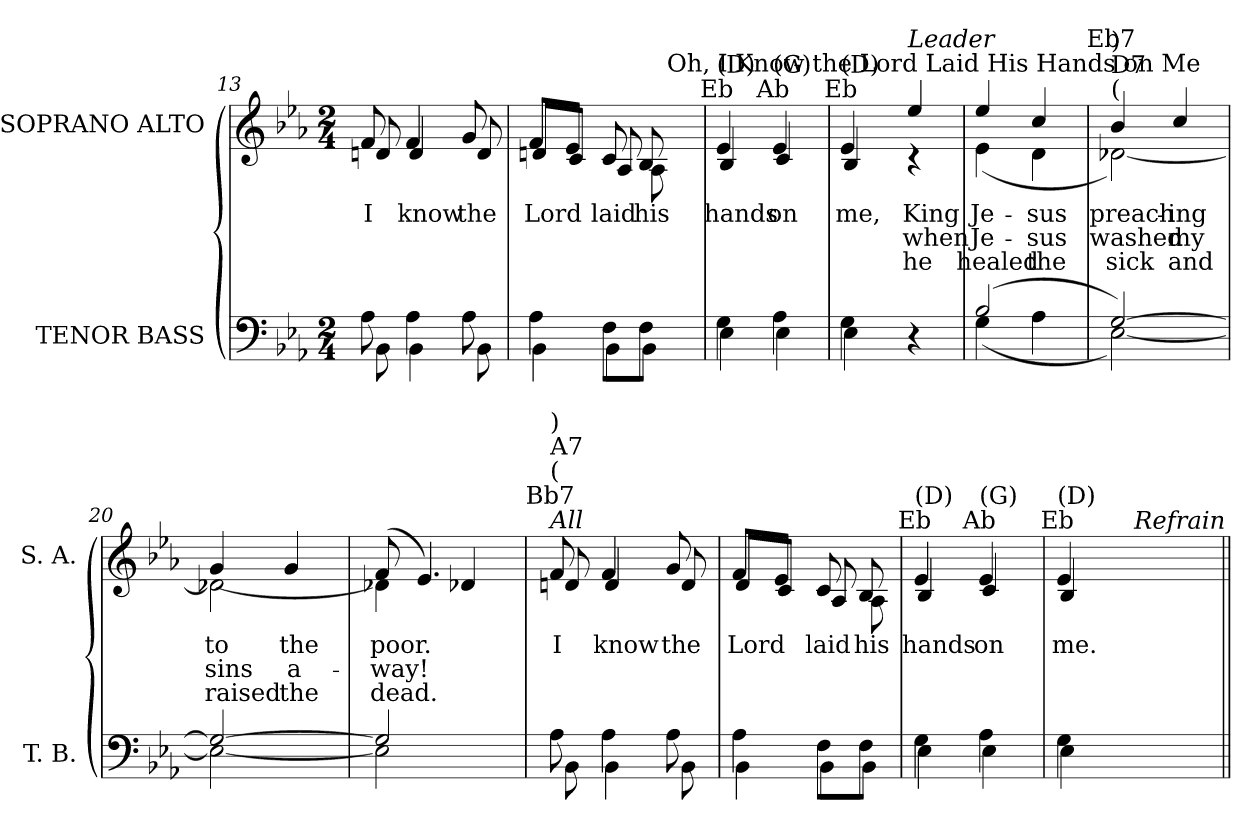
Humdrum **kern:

**kern	**kern	**text	**text	**text
*part2	*part1	*part1	*part1	*part1
*staff2	*staff1	*staff1	*staff1	*staff1
*I"TENOR BASS	*I"SOPRANO ALTO	*	*	*
*I'T. B.	*I'S. A.	*	*	*
!!LO:PB:g=z
*clefF4	*clefG2	*	*	*
*k[b-e-a-]	*k[b-e-a-]	*	*	*
*E-:	*E-:	*	*	*
*M2/4	*M2/4	*	*	*
=13	=13	=13	=13	=13
*^	*	*	*	*
!	!	!LO:TX:a:t=Page 2	!	!	!
!	!	!LO:TX:a:i:t=All	!	!	!
!	!	!LO:TX:a:cj:t=Bb7	!	!	!
!	!	!LO:TX:t=(	!	!	!
!	!	!LO:TX:t=A7	!	!	!
!	!	!LO:TX:t=)	!	!	!
!	!	!	!LO:LY:b:color=#000000	!	!
*	*	*^	*	*	*
8A-i\	8BB-i\	8fi/	8dni/	I	.	.
!	!	!	!	!LO:LY:b:color=#000000	!	!
4A-i\	4BB-i\	4fi/	4di/	know	.	.
!	!	!	!	!LO:LY:b:color=#000000	!	!
8A-i\	8BB-i\	8gi/	8di/	the	.	.
*	*	*v	*v	*	*	*
=14	=14	=14	=14	=14	=14
*	*	*^	*	*	*
!	!	!	!	!LO:LY:b:color=#000000	!	!
*	*	*	*^	*	*	*
4A-i\	4BB-i\	8fi/L	8dni/L	4ryy	Lord	.	.
.	.	8e-i/J	8ci/J	.	.	.	.
!	!	!	!	!	!LO:LY:b:color=#000000	!	!
8Fi\L	8BB-i\L	8ci/	8A-i/	8ryy	laid	.	.
!	!	!	!	!	!LO:LY:b:color=#000000	!	!
8Fi\J	8BB-i\J	8B-i/	8A-i\	32ryy	his	.	.
.	.	.	.	128ryy	.	.	.
.	.	.	.	256ryy	.	.	.
.	.	.	.	1024ryy	.	.	.
!	!	!	!	!LO:TX:a:t=Oh, I Know the Lord Laid His Hands on Me	!	!	!
.	.	.	.	16ryy	.	.	.
.	.	.	.	64ryy	.	.	.
.	.	.	.	512.ryy	.	.	.
*	*	*v	*v	*v	*	*	*
=15	=15	=15	=15	=15	=15
*	*	*^	*	*	*
*	*	*	*^	*	*	*
!	!	!LO:TX:a:cj:t=Eb	!	!	!	!	!
!	!	!LO:TX:t=(D)	!	!	!	!	!
!	!	!	!	!	!LO:LY:b:color=#000000	!	!
*	*	*	*v	*v	*	*	*
4Gi\	4E-i\	4e-i/	4B-i/	hands	.	.
!	!	!LO:TX:a:cj:t=Ab	!	!	!	!
!	!	!LO:TX:t=(G)	!	!	!	!
!	!	!	!	!LO:LY:b:color=#000000	!	!
4A-i\	4E-i\	4e-i/	4ci/	on	.	.
=16	=16	=16	=16	=16	=16	=16
!	!	!LO:TX:a:cj:t=Eb	!	!	!	!
!	!	!LO:TX:t=(D)	!	!	!	!
!	!	!	!	!LO:LY:b:color=#000000	!	!
4Gi\	4E-i\	4e-i/	4B-i/	me,	.	.
!!LO:LB:g=z	!!
=17-	=17-	=17-	=17-	=17-	=17-	=17-
!LO:N:vis=1	!	!	!	!	!	!
!	!	!LO:TX:a:i:t=Leader	!	!	!	!
!	!	!	!	!LO:LY:b:color=#000000	!LO:LY:b:color=#000000	!LO:LY:b:color=#000000
4ryy	4r	4ee-i/	4r	King	when	he
=18	=18	=18	=18	=18	=18	=18
!	!	!	!	!LO:LY:b:color=#000000	!LO:LY:b:color=#000000	!LO:LY:b:color=#000000
(2B-i/	(4Gi\	4ee-i/	(4e-i\	Je-	Je-	healed
!	!	!	!	!LO:LY:b:color=#000000	!LO:LY:b:color=#000000	!LO:LY:b:color=#000000
.	4A-i\	4cci/	4di\	-sus	-sus	the
=19	=19	=19	=19	=19	=19	=19
!	!	!LO:TX:a:cj:t=Eb7	!	!	!	!
!	!	!LO:TX:t=(	!	!	!	!
!	!	!LO:TX:t=D7	!	!	!	!
!	!	!LO:TX:t=)	!	!	!	!
!	!	!	!	!LO:LY:b:color=#000000	!LO:LY:b:color=#000000	!LO:LY:b:color=#000000
[2Gi/)	[2E-i\)	4b-i/	[2d-Xi\)	preach-	washed	sick
!	!	!	!	!LO:LY:b:color=#000000	!LO:LY:b:color=#000000	!LO:LY:b:color=#000000
.	.	4cci/	.	-ing	my	and
=20	=20	=20	=20	=20	=20	=20
!	!	!	!	!LO:LY:b:color=#000000	!LO:LY:b:color=#000000	!LO:LY:b:color=#000000
2Gi/_	2E-i\_	4gi/	2d-Xi\_	to	sins	raised
!	!	!	!	!LO:LY:b:color=#000000	!LO:LY:b:color=#000000	!LO:LY:b:color=#000000
.	.	4gi/	.	the	a-	the
=21	=21	=21	=21	=21	=21	=21
!	!	!	!	!LO:LY:b:color=#000000	!LO:LY:b:color=#000000	!LO:LY:b:color=#000000
2Gi/]	2E-i\]	(8fi/	4d-Xi\]	poor.	-way!	dead.
.	.	4.e-i/)	.	.	.	.
.	.	.	4d-Xi/	.	.	.
!!LO:LB:g=z	!!
=22	=22	=22	=22	=22	=22	=22
!	!	!LO:TX:a:i:t=All	!	!	!	!
!	!	!LO:TX:a:cj:t=Bb7	!	!	!	!
!	!	!LO:TX:t=(	!	!	!	!
!	!	!LO:TX:t=A7	!	!	!	!
!	!	!LO:TX:t=)	!	!	!	!
!	!	!	!	!LO:LY:b:color=#000000	!	!
8A-i\	8BB-i\	8fi/	8dni/	I	.	.
!	!	!	!	!LO:LY:b:color=#000000	!	!
4A-i\	4BB-i\	4fi/	4di/	know	.	.
!	!	!	!	!LO:LY:b:color=#000000	!	!
8A-i\	8BB-i\	8gi/	8di/	the	.	.
=23	=23	=23	=23	=23	=23	=23
!	!	!	!	!LO:LY:b:color=#000000	!	!
4A-i\	4BB-i\	8fi/L	8di/L	Lord	.	.
.	.	8e-i/J	8ci/J	.	.	.
!	!	!	!	!LO:LY:b:color=#000000	!	!
8Fi\L	8BB-i\L	8ci/	8A-i/	laid	.	.
!	!	!	!	!LO:LY:b:color=#000000	!	!
8Fi\J	8BB-i\J	8B-i/	8A-i\	his	.	.
=24	=24	=24	=24	=24	=24	=24
!	!	!LO:TX:a:cj:t=Eb	!	!	!	!
!	!	!LO:TX:t=(D)	!	!	!	!
!	!	!	!	!LO:LY:b:color=#000000	!	!
4Gi\	4E-i\	4e-i/	4B-i/	hands	.	.
!	!	!LO:TX:a:cj:t=Ab	!	!	!	!
!	!	!LO:TX:t=(G)	!	!	!	!
!	!	!	!	!LO:LY:b:color=#000000	!	!
4A-i\	4E-i\	4e-i/	4ci/	on	.	.
*	*	*v	*v	*	*	*
=25	=25	=25	=25	=25	=25
*	*	*^	*	*	*
!	!	!LO:TX:a:cj:t=Eb	!	!	!	!
!	!	!LO:TX:t=(D)	!	!	!	!
!	!	!	!	!LO:LY:b:color=#000000	!	!
*	*	*	*^	*	*	*
4Gi\	4E-i\	4e-i/	4B-i/	8ryy	me.	.	.
.	.	.	.	32ryy	.	.	.
.	.	.	.	64ryy	.	.	.
.	.	.	.	256ryy	.	.	.
!	!	!	!	!LO:TX:a:i:t=Refrain	!	!	!
.	.	.	.	16ryy	.	.	.
.	.	.	.	128.ryy	.	.	.
*v	*v	*	*	*	*	*	*
*	*v	*v	*v	*	*	*
=||	=||	=||	=||	=||
*-	*-	*-	*-	*-
